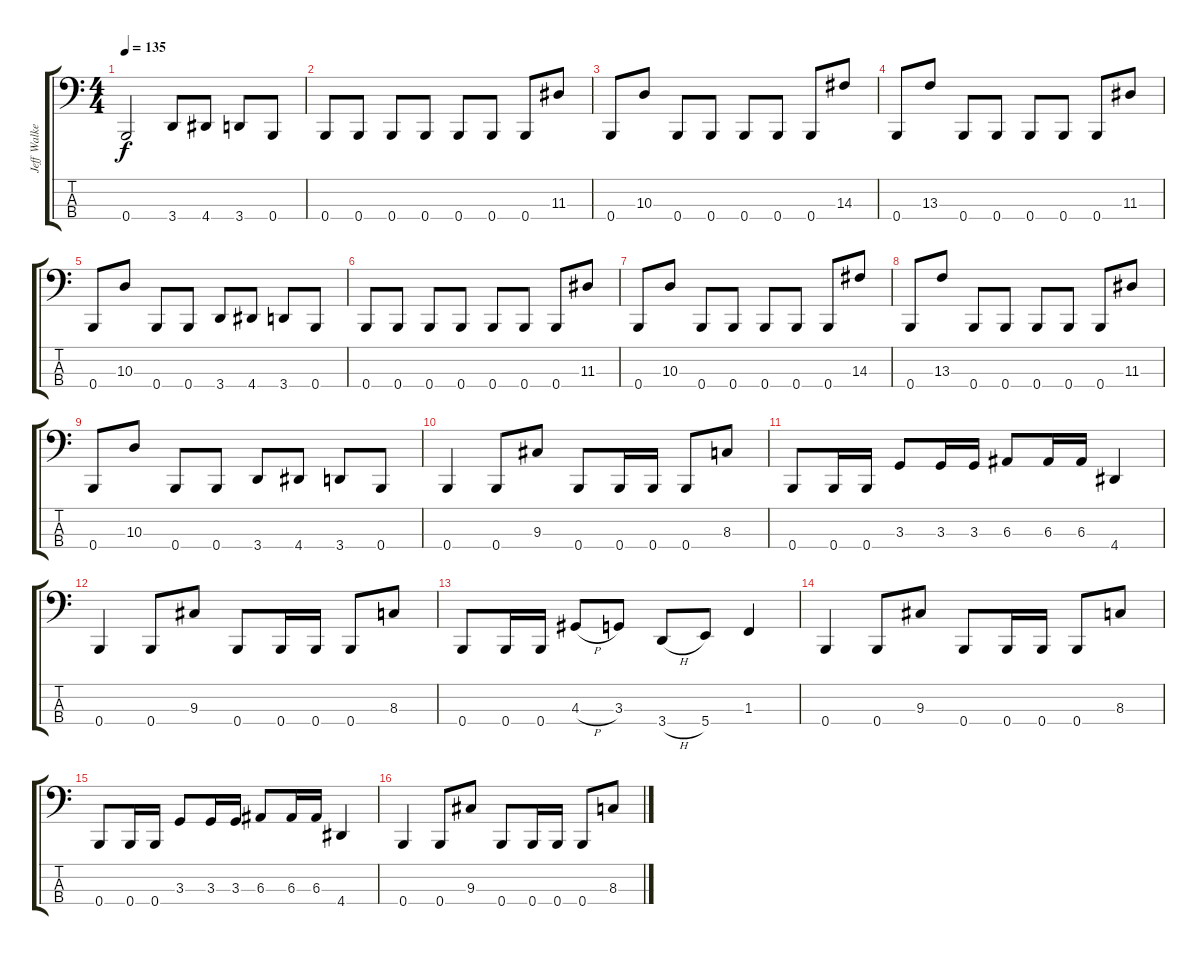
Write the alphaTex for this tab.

\track ("Jeff Walker" "Jeff Walke") {instrument electricbasspick}
\staff {score tabs}
\tuning (D2 A1 E1 B0) {hide}
\ts (4 4)
\tempo 135
\clef f4
\ks c
0.4{t}.2{dy f} 3.4.8 4.4.8 3.4.8 0.4.8 |
0.4.8 0.4.8 0.4.8 0.4.8 0.4.8 0.4.8 0.4.8 11.3.8 |
0.4.8 10.3.8 0.4.8 0.4.8 0.4.8 0.4.8 0.4.8 14.3.8 |
0.4.8 13.3.8 0.4.8 0.4.8 0.4.8 0.4.8 0.4.8 11.3.8 |
0.4.8 10.3.8 0.4.8 0.4.8 3.4.8 4.4.8 3.4.8 0.4.8 |
0.4.8 0.4.8 0.4.8 0.4.8 0.4.8 0.4.8 0.4.8 11.3.8 |
0.4.8 10.3.8 0.4.8 0.4.8 0.4.8 0.4.8 0.4.8 14.3.8 |
0.4.8 13.3.8 0.4.8 0.4.8 0.4.8 0.4.8 0.4.8 11.3.8 |
0.4.8 10.3.8 0.4.8 0.4.8 3.4.8 4.4.8 3.4.8 0.4.8 |
0.4.4 0.4.8 9.3.8 0.4.8 0.4.16 0.4.16 0.4.8 8.3.8 |
0.4.8 0.4.16 0.4.16 3.3.8 3.3.16 3.3.16 6.3.8 6.3.16 6.3.16 4.4.4 |
0.4.4 0.4.8 9.3.8 0.4.8 0.4.16 0.4.16 0.4.8 8.3.8 |
0.4.8 0.4.16 0.4.16 4.3{h}.8 3.3.8 3.4{h}.8 5.4.8 1.3.4 |
0.4.4 0.4.8 9.3.8 0.4.8 0.4.16 0.4.16 0.4.8 8.3.8 |
0.4.8 0.4.16 0.4.16 3.3.8 3.3.16 3.3.16 6.3.8 6.3.16 6.3.16 4.4.4 |
0.4.4 0.4.8 9.3.8 0.4.8 0.4.16 0.4.16 0.4.8 8.3.8
